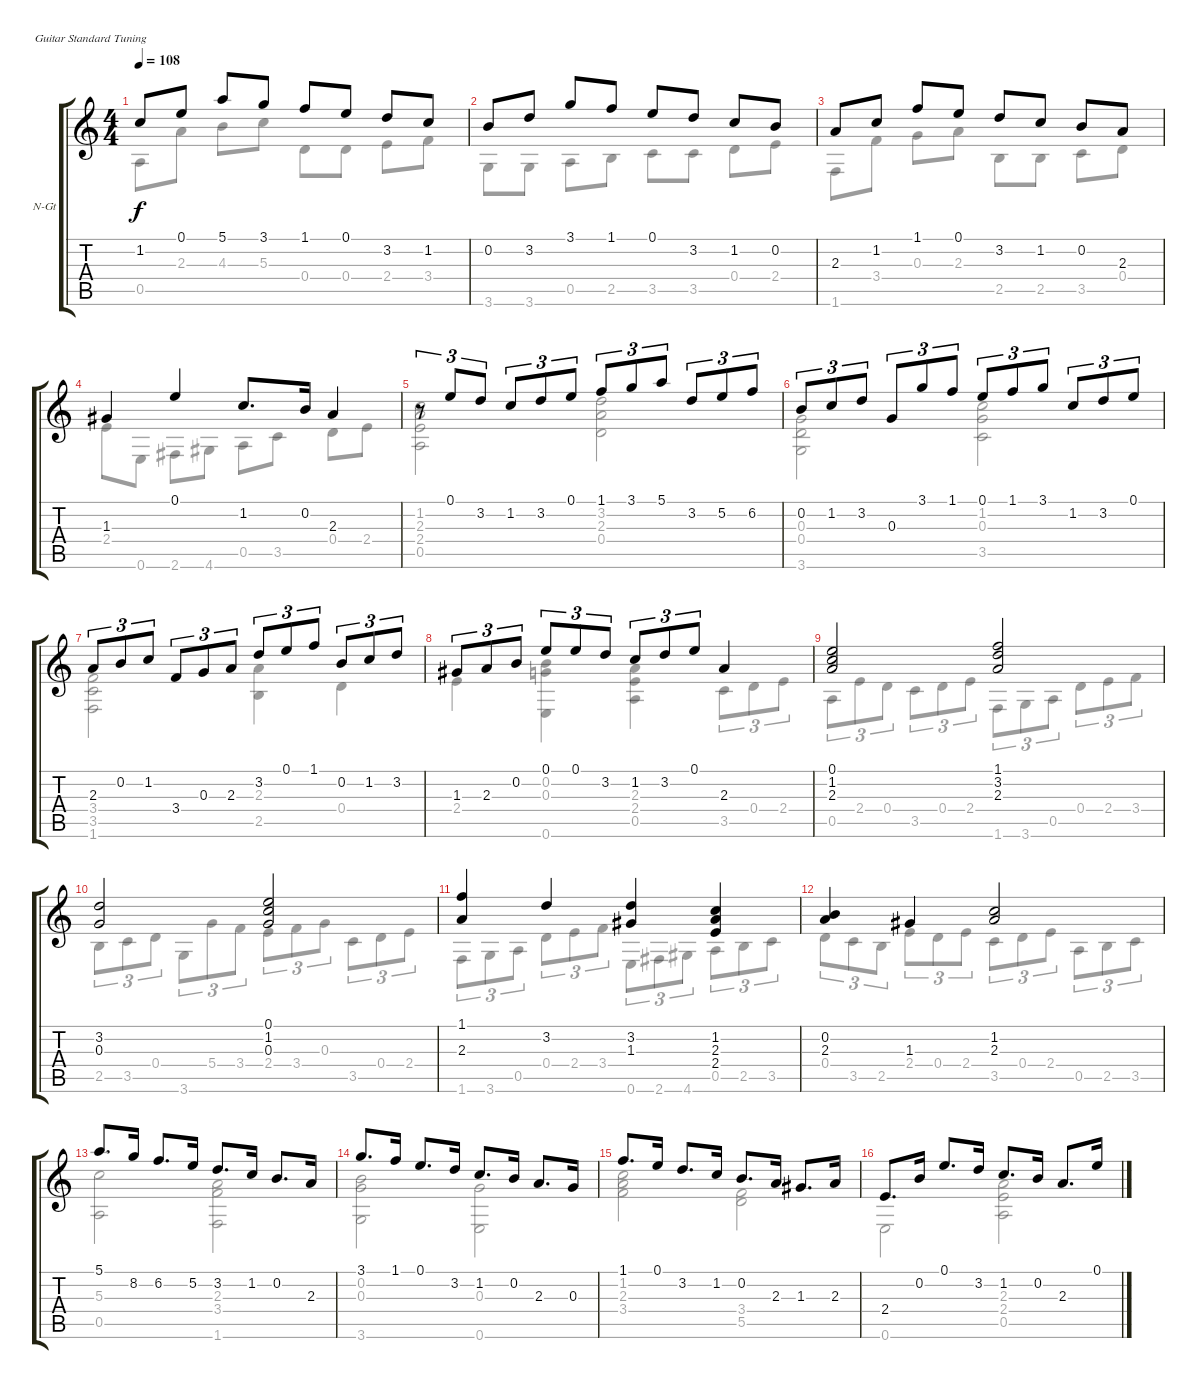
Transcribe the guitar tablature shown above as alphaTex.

\bracketExtendMode groupsimilarinstruments
\firstSystemTrackNameOrientation horizontal
\otherSystemsTrackNameOrientation horizontal
\track ("Passacaille" "N-Gt") {instrument acousticguitarnylon}
\staff {score tabs}
\tuning (E4 B3 G3 D3 A2 E2)
\voice
\ts (4 4)
\tempo 108
\clef g2
\ks c
1.2.8{dy f} 0.1.8 5.1.8 3.1.8 1.1.8 0.1.8 3.2.8 1.2.8 |
0.2.8 3.2.8 3.1.8 1.1.8 0.1.8 3.2.8 1.2.8 0.2.8 |
2.3.8 1.2.8 1.1.8 0.1.8 3.2.8 1.2.8 0.2.8 2.3.8 |
1.3.4 0.1.4 1.2.8{d} 0.2.16 2.3.4 |
r.8{tu (3 2)} 0.1.8{tu (3 2)} 3.2.8{tu (3 2)} 1.2.8{tu (3 2)} 3.2.8{tu (3 2)} 0.1.8{tu (3 2)} 1.1.8{tu (3 2)} 3.1.8{tu (3 2)} 5.1.8{tu (3 2)} 3.2.8{tu (3 2)} 5.2.8{tu (3 2)} 6.2.8{tu (3 2)} |
0.2.8{tu (3 2)} 1.2.8{tu (3 2)} 3.2.8{tu (3 2)} 0.3.8{tu (3 2)} 3.1.8{tu (3 2)} 1.1.8{tu (3 2)} 0.1.8{tu (3 2)} 1.1.8{tu (3 2)} 3.1.8{tu (3 2)} 1.2.8{tu (3 2)} 3.2.8{tu (3 2)} 0.1.8{tu (3 2)} |
2.3.8{tu (3 2)} 0.2.8{tu (3 2)} 1.2.8{tu (3 2)} 3.4.8{tu (3 2)} 0.3.8{tu (3 2)} 2.3.8{tu (3 2)} 3.2.8{tu (3 2)} 0.1.8{tu (3 2)} 1.1.8{tu (3 2)} 0.2.8{tu (3 2)} 1.2.8{tu (3 2)} 3.2.8{tu (3 2)} |
1.3.8{tu (3 2)} 2.3.8{tu (3 2)} 0.2.8{tu (3 2)} 0.1.8{tu (3 2)} 0.1.8{tu (3 2)} 3.2.8{tu (3 2)} 1.2.8{tu (3 2)} 3.2.8{tu (3 2)} 0.1.8{tu (3 2)} 2.3.4 |
(0.1 1.2 2.3).2 (1.1 3.2 2.3).2 |
(3.2 0.3).2 (0.1 1.2 0.3).2 |
(1.1 2.3).4 3.2.4 (3.2 1.3).4 (1.2 2.3 2.4).4 |
(0.2 2.3).4 1.3.4 (1.2 2.3).2 |
5.1.8{d} 8.2.16 6.2.8{d} 5.2.16 3.2.8{d} 1.2.16 0.2.8{d} 2.3.16 |
3.1.8{d} 1.1.16 0.1.8{d} 3.2.16 1.2.8{d} 0.2.16 2.3.8{d} 0.3.16 |
1.1.8{d} 0.1.16 3.2.8{d} 1.2.16 0.2.8{d} 2.3.16 1.3.8{d} 2.3.16 |
2.4.8{d} 0.2.16 0.1.8{d} 3.2.16 1.2.8{d} 0.2.16 2.3.8{d} 0.1.16
\voice
\clef g2
\ottava regular
\simile none
\ks c
0.5.8{dy f} 2.3.8 4.3.8 5.3.8 0.4.8 0.4.8 2.4.8 3.4.8 |
3.6.8 3.6.8 0.5.8 2.5.8 3.5.8 3.5.8 0.4.8 2.4.8 |
1.6.8 3.4.8 0.3.8 2.3.8 2.5.8 2.5.8 3.5.8 0.4.8 |
2.4.8 0.6.8 2.6.8 4.6.8 0.5.8 3.5.8 0.4.8 2.4.8 |
(1.2 2.3 2.4 0.5).2 (3.2 2.3 0.4).2 |
(0.3 0.4 3.6).2 (1.2 0.3 3.5).2 |
(3.4 3.5 1.6).2 (2.3 2.5).4 0.4.4 |
2.4.4 (0.2 0.3 0.6).4 (2.3 2.4 0.5).4 3.5.8{tu (3 2)} 0.4.8{tu (3 2)} 2.4.8{tu (3 2)} |
0.5.8{tu (3 2)} 2.4.8{tu (3 2)} 0.4.8{tu (3 2)} 3.5.8{tu (3 2)} 0.4.8{tu (3 2)} 2.4.8{tu (3 2)} 1.6.8{tu (3 2)} 3.6.8{tu (3 2)} 0.5.8{tu (3 2)} 0.4.8{tu (3 2)} 2.4.8{tu (3 2)} 3.4.8{tu (3 2)} |
2.5.8{tu (3 2)} 3.5.8{tu (3 2)} 0.4.8{tu (3 2)} 3.6.8{tu (3 2)} 5.4.8{tu (3 2)} 3.4.8{tu (3 2)} 2.4.8{tu (3 2)} 3.4.8{tu (3 2)} 0.3.8{tu (3 2)} 3.5.8{tu (3 2)} 0.4.8{tu (3 2)} 2.4.8{tu (3 2)} |
1.6.8{tu (3 2)} 3.6.8{tu (3 2)} 0.5.8{tu (3 2)} 0.4.8{tu (3 2)} 2.4.8{tu (3 2)} 3.4.8{tu (3 2)} 0.6.8{tu (3 2)} 2.6.8{tu (3 2)} 4.6.8{tu (3 2)} 0.5.8{tu (3 2)} 2.5.8{tu (3 2)} 3.5.8{tu (3 2)} |
0.4.8{tu (3 2)} 3.5.8{tu (3 2)} 2.5.8{tu (3 2)} 2.4.8{tu (3 2)} 0.4.8{tu (3 2)} 2.4.8{tu (3 2)} 3.5.8{tu (3 2)} 0.4.8{tu (3 2)} 2.4.8{tu (3 2)} 0.5.8{tu (3 2)} 2.5.8{tu (3 2)} 3.5.8{tu (3 2)} |
(5.3 0.5).2 (2.3 3.4 1.6).2 |
(0.2 0.3 3.6).2 (0.3 0.6).2 |
(1.2 2.3 3.4).2 (3.4 5.5).2 |
0.6.2 (2.3 2.4 0.5).2
